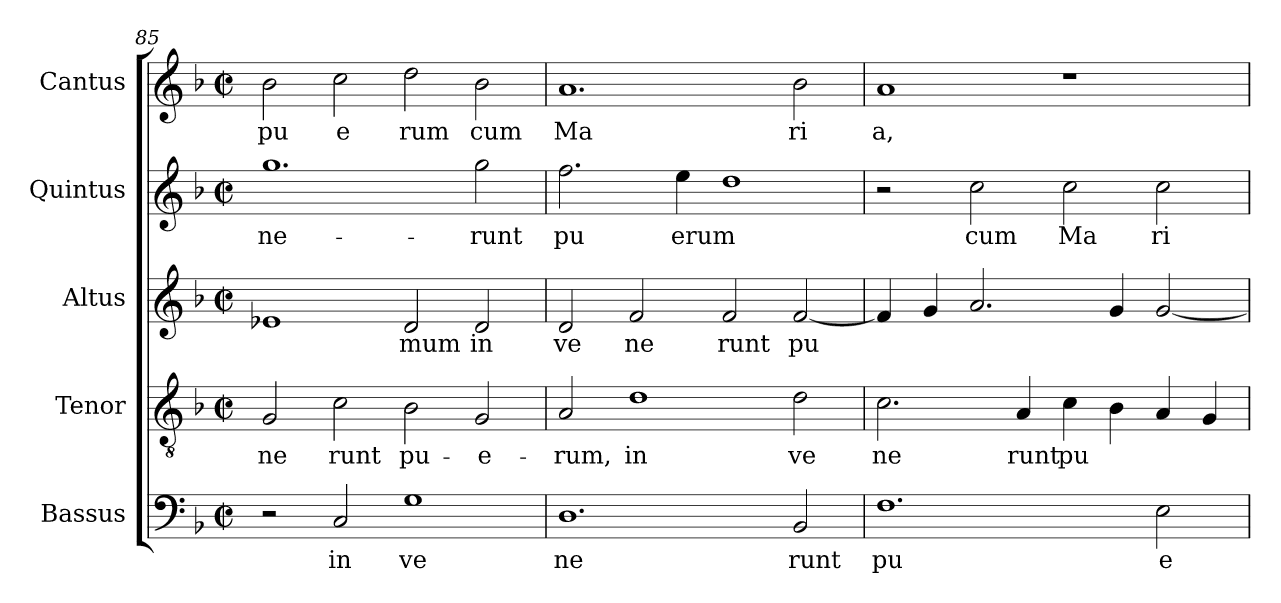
**kern	**text	**kern	**text	**kern	**text	**kern	**text	**kern	**text
*part5	*part5	*part4	*part4	*part3	*part3	*part2	*part2	*part1	*part1
*staff5	*staff5	*staff4	*staff4	*staff3	*staff3	*staff2	*staff2	*staff1	*staff1
*I"Bassus	*	*I"Tenor	*	*I"Altus	*	*I"Quintus	*	*I"Cantus	*
*clefF4	*	*clefGv2	*	*clefG2	*	*clefG2	*	*clefG2	*
*k[b-]	*	*k[b-]	*	*k[b-]	*	*k[b-]	*	*k[b-]	*
*F:	*	*F:	*	*F:	*	*F:	*	*F:	*
*M2/2	*	*M2/2	*	*M2/2	*	*M2/2	*	*M2/2	*
*met(c|)	*	*met(c|)	*	*met(c|)	*	*met(c|)	*	*met(c|)	*
=85	=85	=85	=85	=85	=85	=85	=85	=85	=85
!	!	!	!LO:LY:b:cj	!	!	!	!LO:LY:b:cj	!	!LO:LY:b:cj
2r	.	2G/	-ne	1e-X	.	1.gg	-ne-	2b-\	pu
!	!LO:LY:b:cj	!	!LO:LY:b:cj	!	!	!	!	!	!LO:LY:b:cj
2C/	in	2c\	runt	.	.	.	.	2cc\	e
!	!LO:LY:b:cj	!	!LO:LY:b:cj	!	!LO:LY:b:cj	!	!	!	!LO:LY:b:cj
1G	ve	2B-\	pu-	2d/	mum	.	.	2dd\	rum
!	!	!	!LO:LY:b:cj	!	!LO:LY:b:cj	!	!LO:LY:b:cj	!	!LO:LY:b:cj
.	.	2G/	-e-	2d/	in	2gg\	-runt	2b-\	cum
!!LO:PB:g=z
=86	=86	=86	=86	=86	=86	=86	=86	=86	=86
!	!LO:LY:b:cj	!	!LO:LY:b:cj	!	!LO:LY:b:cj	!	!LO:LY:b:cj	!	!LO:LY:b:cj
1.D	ne	2A/	-rum,	2d/	ve	2.ff\	pu	1.a	Ma
!	!	!	!LO:LY:b:cj	!	!LO:LY:b:cj	!	!	!	!
.	.	1d	in	2f/	ne	.	.	.	.
!	!	!	!	!	!	!	!LO:LY:b	!	!
.	.	.	.	.	.	4ee\	erum	.	.
!	!	!	!	!	!LO:LY:b:cj	!	!	!	!
.	.	.	.	2f/	runt	1dd	.	.	.
!	!LO:LY:b:cj	!	!LO:LY:b:cj	!	!LO:LY:b	!	!	!	!LO:LY:b:cj
2BB-/	runt	2d\	ve	[<2f/	pu	.	.	2b-\	ri
=87	=87	=87	=87	=87	=87	=87	=87	=87	=87
!	!LO:LY:b:cj	!	!LO:LY:b:cj	!	!	!	!	!	!LO:LY:b:cj
1.F	pu	2.c\	ne	4f/]	.	2r	.	1a	a,
.	.	.	.	4g/	.	.	.	.	.
!	!	!	!	!	!	!	!LO:LY:b:cj	!	!
.	.	.	.	2.a/	.	2cc\	cum	.	.
!	!	!	!LO:LY:b:cj	!	!	!	!	!	!
.	.	4A/	runt	.	.	.	.	.	.
!	!	!	!LO:LY:b	!	!	!	!LO:LY:b:cj	!	!
.	.	4c\	pu	.	.	2cc\	Ma	1r	.
.	.	4B-\	.	4g/	.	.	.	.	.
!	!LO:LY:b:cj	!	!	!	!	!	!LO:LY:b:cj	!	!
2E\	e	4A/	.	[<2g/	.	2cc\	ri	.	.
.	.	4G/	.	.	.	.	.	.	.
=	=	=	=	=	=	=	=	=	=
*-	*-	*-	*-	*-	*-	*-	*-	*-	*-
